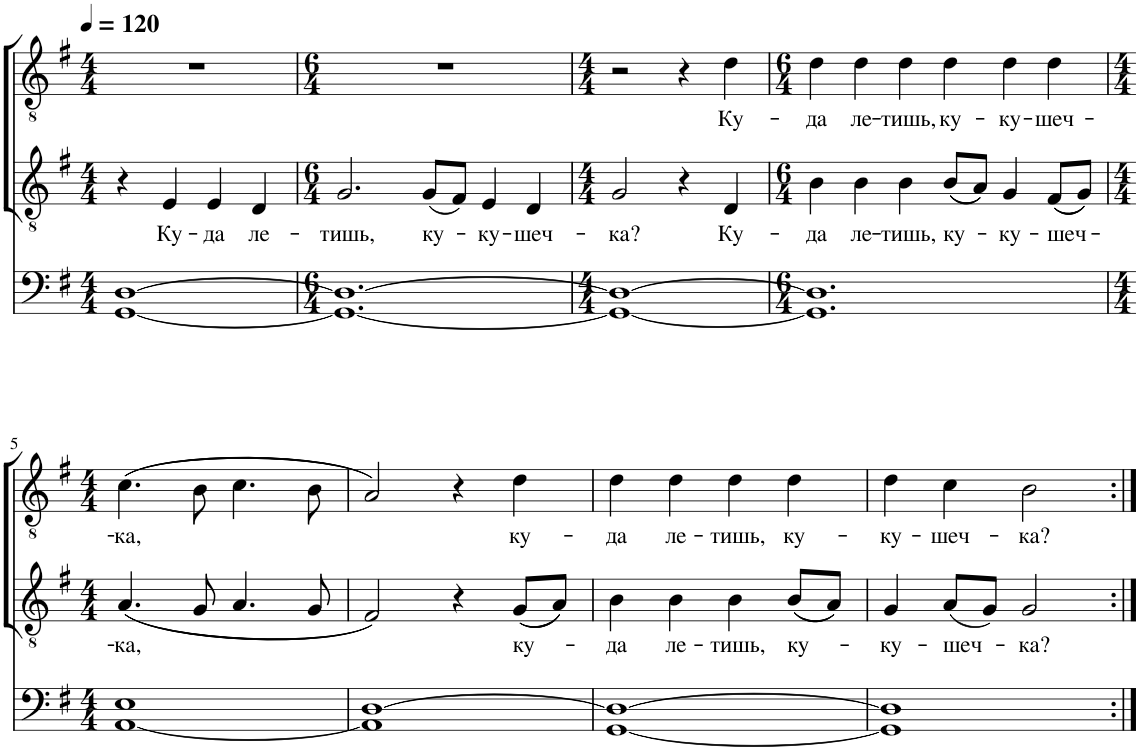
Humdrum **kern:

**kern	**kern	**text	**kern	**text
*part3	*part2	*part2	*part1	*part1
*staff3	*staff2	*staff2	*staff1	*staff1
*I"Голос	*I"Голос	*	*I"Голос	*
*clefF4	*clefGv2	*	*clefGv2	*
*Trd12c21	*Trd8c14	*	*Trd1c2	*
*k[f#]	*k[f#]	*	*k[f#]	*
*M4/4	*M4/4	*	*M4/4	*
*MM120	*MM120	*	*MM120	*
=1	=1	=1	=1	=1
[1GG [1D	4r	.	1r	.
!	!	!LO:LY:b	!	!
.	4E/	Ку-	.	.
!	!	!LO:LY:b	!	!
.	4E/	-да	.	.
!	!	!LO:LY:b	!	!
.	4D/	ле-	.	.
=2	=2	=2	=2	=2
*M6/4	*M6/4	*	*M6/4	*
!	!	!LO:LY:b	!	!
1.GG_ 1.D_	2.G/	-тишь,	1.r	.
!	!	!LO:LY:b	!	!
.	(8G/L	ку-	.	.
.	8F#/J)	.	.	.
!	!	!LO:LY:b	!	!
.	4E/	-ку-	.	.
!	!	!LO:LY:b	!	!
.	4D/	-шеч-	.	.
=3	=3	=3	=3	=3
*M4/4	*M4/4	*	*M4/4	*
!	!	!LO:LY:b	!	!
1GG_ 1D_	2G/	-ка?	2r	.
.	4r	.	4r	.
!	!	!LO:LY:b	!	!LO:LY:b
.	4D/	Ку-	4d\	Ку-
=4	=4	=4	=4	=4
*M6/4	*M6/4	*	*M6/4	*
!	!	!LO:LY:b	!	!LO:LY:b
1.GG] 1.D]	4B\	-да	4d\	-да
!	!	!LO:LY:b	!	!LO:LY:b
.	4B\	ле-	4d\	ле-
!	!	!LO:LY:b	!	!LO:LY:b
.	4B\	-тишь,	4d\	-тишь,
!	!	!LO:LY:b	!	!LO:LY:b
.	((8B/L	ку-	4d\	ку-
.	8A/J))	.	.	.
!	!	!LO:LY:b	!	!LO:LY:b
.	4G/	-ку-	4d\	-ку-
!	!	!LO:LY:b	!	!LO:LY:b
.	((8F#/L	-шеч-	4d\	-шеч-
.	8G/J))	.	.	.
!!LO:LB:g=z
=5	=5	=5	=5	=5
*M4/4	*M4/4	*	*M4/4	*
!	!	!LO:LY:b	!	!LO:LY:b
[1AA 1E	((4.A/	-ка,	((4.c\	-ка,
.	8G/	.	8B\	.
.	4.A/	.	4.c\	.
.	8G/	.	8B\	.
=6	=6	=6	=6	=6
1AA] [1D	2F#/))	.	2A/))	.
.	4r	.	4r	.
!	!	!LO:LY:b	!	!LO:LY:b
.	((8G/L	ку-	4d\	ку-
.	8A/J))	.	.	.
=7	=7	=7	=7	=7
!	!	!LO:LY:b	!	!LO:LY:b
[1GG 1D_	4B\	-да	4d\	-да
!	!	!LO:LY:b	!	!LO:LY:b
.	4B\	ле-	4d\	ле-
!	!	!LO:LY:b	!	!LO:LY:b
.	4B\	-тишь,	4d\	-тишь,
!	!	!LO:LY:b	!	!LO:LY:b
.	((8B/L	ку-	4d\	ку-
.	8A/J))	.	.	.
=8	=8	=8	=8	=8
!	!	!LO:LY:b	!	!LO:LY:b
1GG] 1D]	4G/	-ку-	4d\	-ку-
!	!	!LO:LY:b	!	!LO:LY:b
.	(8A/L	-шеч-	4c\	-шеч-
.	8G/J)	.	.	.
!	!	!LO:LY:b	!	!LO:LY:b
.	2G/	-ка?	2B\	-ка?
=:|!	=:|!	=:|!	=:|!	=:|!
*-	*-	*-	*-	*-
